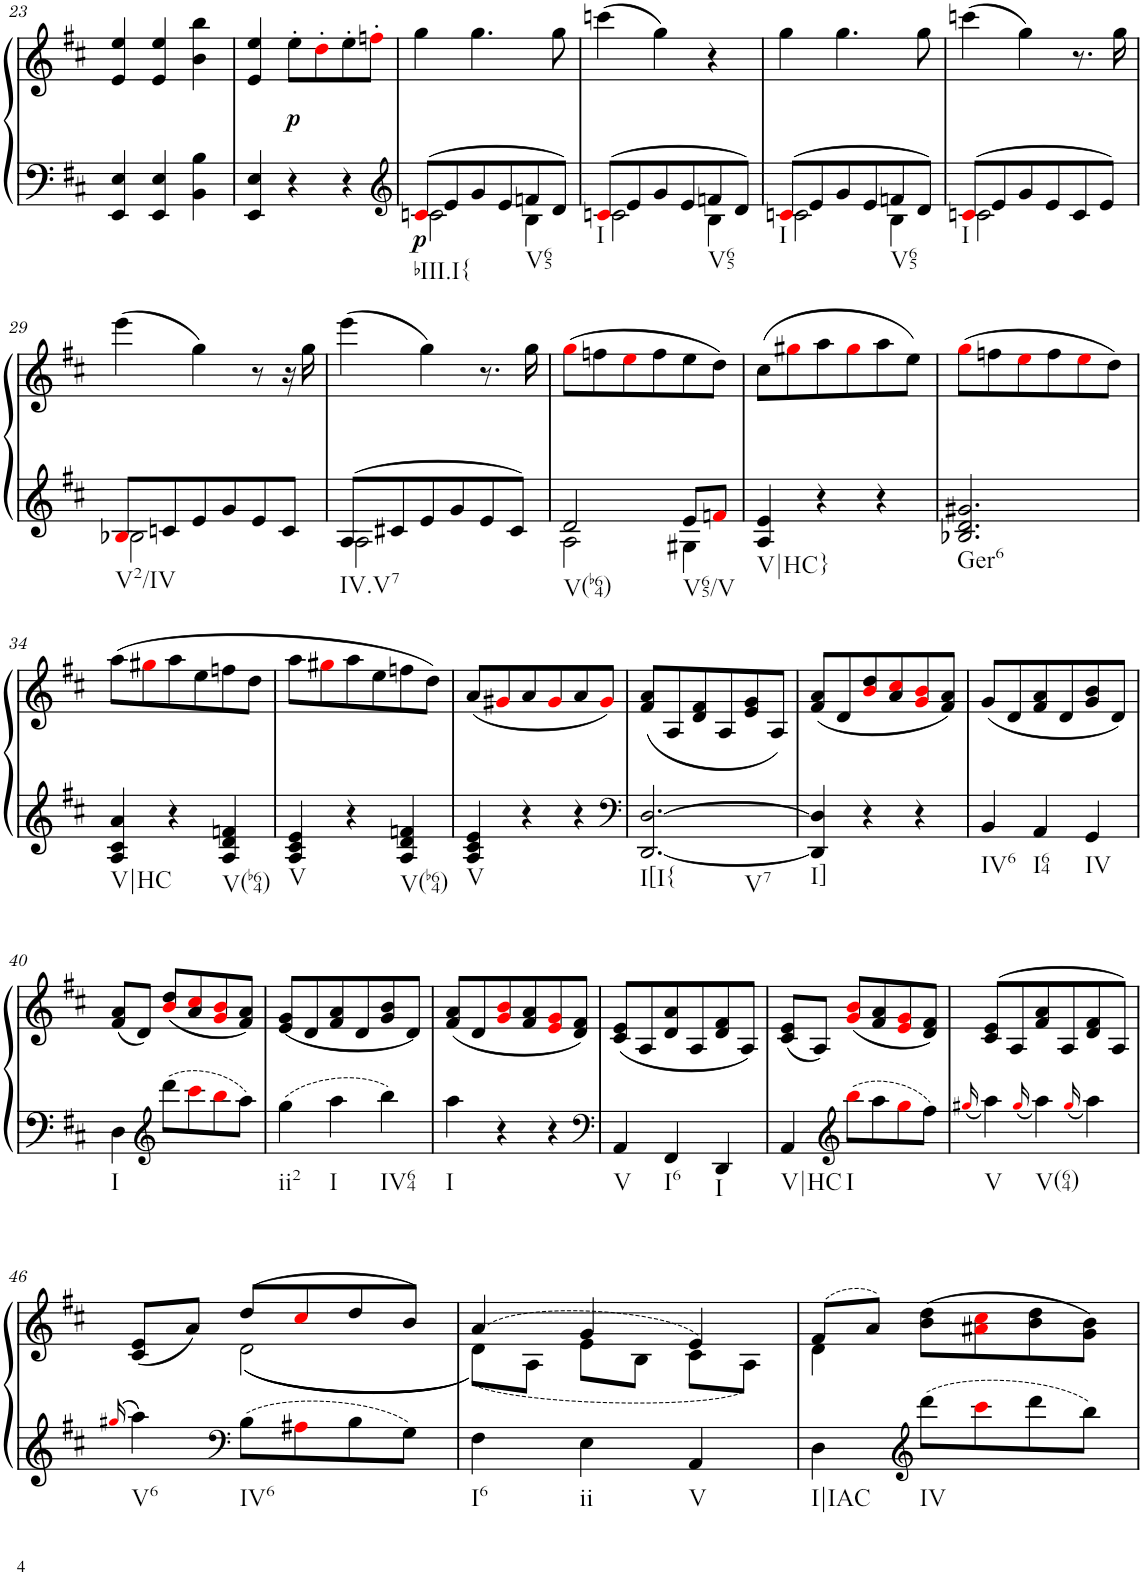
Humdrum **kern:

**kern	**kern	**dynam
*part1	*part1	*part1
*staff2	*staff1	*staff1/2
*I"Piano, Piano right	*	*
*I'Pno.	*	*
!!LO:PB:g=z
*clefF4	*clefG2	*
*k[f#c#]	*k[f#c#]	*
*M3/4	*M3/4	*
=23	=23	=23
4EE/ 4E/	4e/ 4ee/	.
4EE/ 4E/	4e/ 4ee/	.
4BB\ 4B\	4b\ 4bb\	.
=24	=24	=24
4EE/ 4E/	4e/ 4ee/	.
!	!	!LO:DY:b
4r	8ee'\L	p
.	8dd'i\	.
4r	8ee'\	.
.	8ffn'i\J	.
=25	=25	=25
*clefG2	*	*
*^	*	*
!LO:TX:b:t=bIII.I{	!	!	!
!	!	!	!LO:DY:b=2
8c#i/L	2cn\	4gg\	p
8e/	.	.	.
8g/	.	4.gg\	.
8e/	.	.	.
!LO:TX:b:t=V65	!	!	!
8fn/	4B\	.	.
8d/J	.	8gg\	.
=26	=26	=26	=26
!LO:TX:b:t=I	!	!	!
8c#i/L	2cn\	(4cccn\	.
8e/	.	.	.
8g/	.	4gg\)	.
8e/	.	.	.
!LO:TX:b:t=V65	!	!	!
8fn/	4B\	4r	.
8d/J	.	.	.
=27	=27	=27	=27
!LO:TX:b:t=I	!	!	!
8c#i/L	2cn\	4gg\	.
8e/	.	.	.
8g/	.	4.gg\	.
8e/	.	.	.
!LO:TX:b:t=V65	!	!	!
8fn/	4B\	.	.
8d/J	.	8gg\	.
=28	=28	=28	=28
!LO:TX:b:t=I	!	!	!
8c#i/L	2cn\	(4cccn\	.
8e/	.	.	.
8g/	.	4gg\)	.
8e/	.	.	.
8c/	4ryy	8.r	.
8e/J	.	.	.
.	.	16gg\	.
!!LO:LB:g=z
=29	=29	=29	=29
!LO:TX:b:t=V2/IV	!	!	!
8Bi/L	2B-X\	(4eee\	.
8cn/	.	.	.
8e/	.	4gg\)	.
8g/	.	.	.
8e/	4ryy	8r	.
8c/J	.	16r	.
.	.	16gg\	.
=30	=30	=30	=30
!LO:TX:b:t=IV.V7	!	!	!
8A/L	2A\	(4eee\	.
8c#X/	.	.	.
8e/	.	4gg\)	.
8g/	.	.	.
8e/	4ryy	8.r	.
8c#/J	.	.	.
.	.	16gg\	.
=31	=31	=31	=31
!LO:TX:b:t=V(b64)	!	!	!
2d/	2A\	(8ggi\L	.
.	.	8ffn\	.
.	.	8eei\	.
.	.	8ff\	.
!LO:TX:b:t=V65/V	!	!	!
8e/L	4G#X\	8ee\	.
8fni/J	.	8dd\J)	.
*v	*v	*	*
=32	=32	=32
!LO:TX:b:t=V|HC}	!	!
4A/ 4e/	(8cc#\L	.
.	8gg#Xi\	.
4r	8aa\	.
.	8gg#i\	.
4r	8aa\	.
.	8ee\J)	.
=33	=33	=33
!LO:TX:b:t=Ger6	!	!
2.B-X/ 2.d/ 2.g#X/	(8ggi\L	.
.	8ffn\	.
.	8eei\	.
.	8ff\	.
.	8eei\	.
.	8dd\J)	.
!!LO:LB:g=z
=34	=34	=34
!LO:TX:b:t=V|HC	!	!
4A/ 4c#/ 4a/	(8aa\L	.
.	8gg#Xi\	.
4r	8aa\	.
.	8ee\	.
!LO:TX:b:t=V(b64)	!	!
4A/ 4d/ 4fn/	8ffn\	.
.	8dd\J	.
=35	=35	=35
!LO:TX:b:t=V	!	!
4A/ 4c#/ 4e/	8aa\L	.
.	8gg#Xi\	.
4r	8aa\	.
.	8ee\	.
!LO:TX:b:t=V(b64)	!	!
4A/ 4d/ 4fn/	8ffn\	.
.	8dd\J)	.
=36	=36	=36
!LO:TX:b:t=V	!	!
4A/ 4c#/ 4e/	(8a/L	.
.	8g#Xi/	.
4r	8a/	.
.	8g#i/	.
4r	8a/	.
.	8g#i/J)	.
=37	=37	=37
*clefF4	*	*
!LO:TX:b:t=I[I{	!	!
!LO:TX:b:t=V7	!	!
[2.DD/ [2.D/	(8f#/ 8a/L	.
.	8A/	.
.	8d/ 8f#/	.
.	8A/	.
.	8e/ 8g/	.
.	8A/J)	.
=38	=38	=38
!LO:TX:b:t=I]	!	!
4DD/] 4D/]	(8f#/ 8a/L	.
.	8d/	.
4r	8bi/ 8dd/	.
.	8a/ 8cc#i/	.
4r	8gi/ 8bi/	.
.	8f#/ 8a/J)	.
=39	=39	=39
!LO:TX:b:t=IV6	!	!
4BB/	(8g/L	.
.	8d/	.
!LO:TX:b:t=I64	!	!
4AA/	8f#/ 8a/	.
.	8d/	.
!LO:TX:b:t=IV	!	!
4GG/	8g/ 8b/	.
.	8d/J)	.
!!LO:LB:g=z
=40	=40	=40
!LO:TX:b:t=I	!	!
4D\	(8f#/ 8a/L	.
.	8d/J)	.
*clefG2	*	*
8ddd\L	(8bi/ 8dd/L	.
8ccc#i\	8a/ 8cc#i/	.
8bbi\	8gi/ 8bi/	.
8aa\J	8f#/ 8a/J)	.
=41	=41	=41
!LO:TX:b:t=ii2	!	!
4gg\	(<8e/ 8g/L	.
.	8d/	.
!LO:TX:b:t=I	!	!
4aa\	8f#/ 8a/	.
.	8d/	.
!LO:TX:b:t=IV64	!	!
4bb\	8g/ 8b/	.
.	8d/J)	.
=42	=42	=42
!LO:TX:b:t=I	!	!
4aa\	(8f#/ 8a/L	.
.	8d/	.
4r	8gi/ 8bi/	.
.	8f#/ 8a/	.
4r	8ei/ 8gi/	.
.	8d/ 8f#/J)	.
=43	=43	=43
*clefF4	*	*
!LO:TX:b:t=V	!	!
4AA/	(8c#/ 8e/L	.
.	8A/	.
!LO:TX:b:t=I6	!	!
4FF#/	8d/ 8a/	.
.	8A/	.
!LO:TX:b:t=I	!	!
4DD/	8d/ 8f#/	.
.	8A/J)	.
=44	=44	=44
!LO:TX:b:t=V|HC	!	!
4AA/	(8c#/ 8e/L	.
.	8A/J)	.
*clefG2	*	*
!LO:TX:b:t=I	!	!
8bbi\L	(8gi/ 8bi/L	.
8aa\	8f#/ 8a/	.
8ggi\	8ei/ 8gi/	.
8ff#\J	8d/ 8f#/J)	.
=45	=45	=45
16qgg#Xi/	.	.
!LO:TX:b:t=V	!	!
4aa\	(>8c#/ 8e/L	.
.	8A/	.
16qgg#i/	.	.
!LO:TX:b:t=V(64)	!	!
4aa\	8f#/ 8a/	.
.	8A/	.
16qgg#i/	.	.
4aa\	8d/ 8f#/	.
.	8A/J)	.
!!LO:LB:g=z
=46	=46	=46
16qgg#Xi/	.	.
*	*^	*
!LO:TX:b:t=V6	!	!	!
4aa\	(8c#/ 8e/L	4ryy	.
.	8a/J)	.	.
*clefF4	*	*	*
!LO:TX:b:t=IV6	!	!	!
8B\L	(8dd/L	((2d\	.
8A#Xi\	8cc#i/	.	.
8B\	8dd/	.	.
8G\J	8b/J)	.	.
=47	=47	=47	=47
!LO:TX:b:t=I6	!	!	!
4F#\	(4a/	(8d\L))	.
.	.	8A\J	.
!LO:TX:b:t=ii	!	!	!
4E\	4g/	8e\L	.
.	.	8B\J	.
!LO:TX:b:t=V	!	!	!
4AA/	4e/)	8c#\L	.
.	.	8A\J)	.
=48	=48	=48	=48
!LO:TX:b:t=I|IAC	!	!	!
4D\	(8f#/L	4d\	.
.	8a/J)	.	.
*clefG2	*	*	*
!LO:TX:b:t=IV	!	!	!
8ddd\L	(8b\ 8dd\L	2ryy	.
8ccc#i\	8a#Xi\ 8cc#i\	.	.
8ddd\	8b\ 8dd\	.	.
8bb\J	8g\ 8b\J)	.	.
*	*v	*v	*
=	=	=
*-	*-	*-
